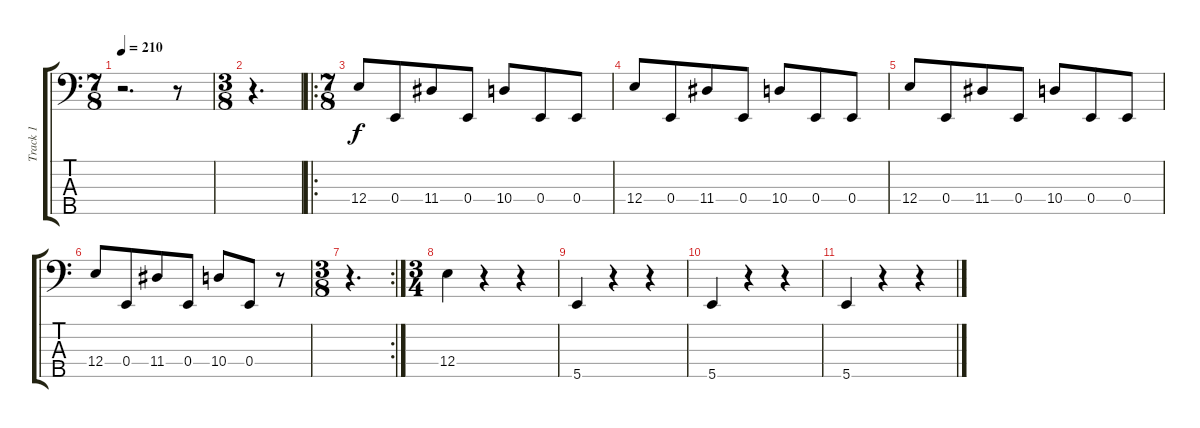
\track ("Track 1" "Track 1") {instrument electricbassfinger}
\staff {score tabs}
\tuning (G2 D2 A1 E1 B0) {hide}
\ts (7 8)
\tempo 210
\clef f4
\ks c
r.2{d dy f} r.8 |
\ts (3 8)
r.4{d} |
\ro
\ts (7 8)
12.4.8 0.4.8 11.4.8 0.4.8 10.4.8 0.4.8 0.4.8 |
12.4.8 0.4.8 11.4.8 0.4.8 10.4.8 0.4.8 0.4.8 |
12.4.8 0.4.8 11.4.8 0.4.8 10.4.8 0.4.8 0.4.8 |
12.4.8 0.4.8 11.4.8 0.4.8 10.4.8 0.4.8 r.8 |
\rc 2
\ts (3 8)
r.4{d} |
\ts (3 4)
12.4.4 r.4 r.4 |
5.5.4 r.4 r.4 |
5.5.4 r.4 r.4 |
5.5.4 r.4 r.4
